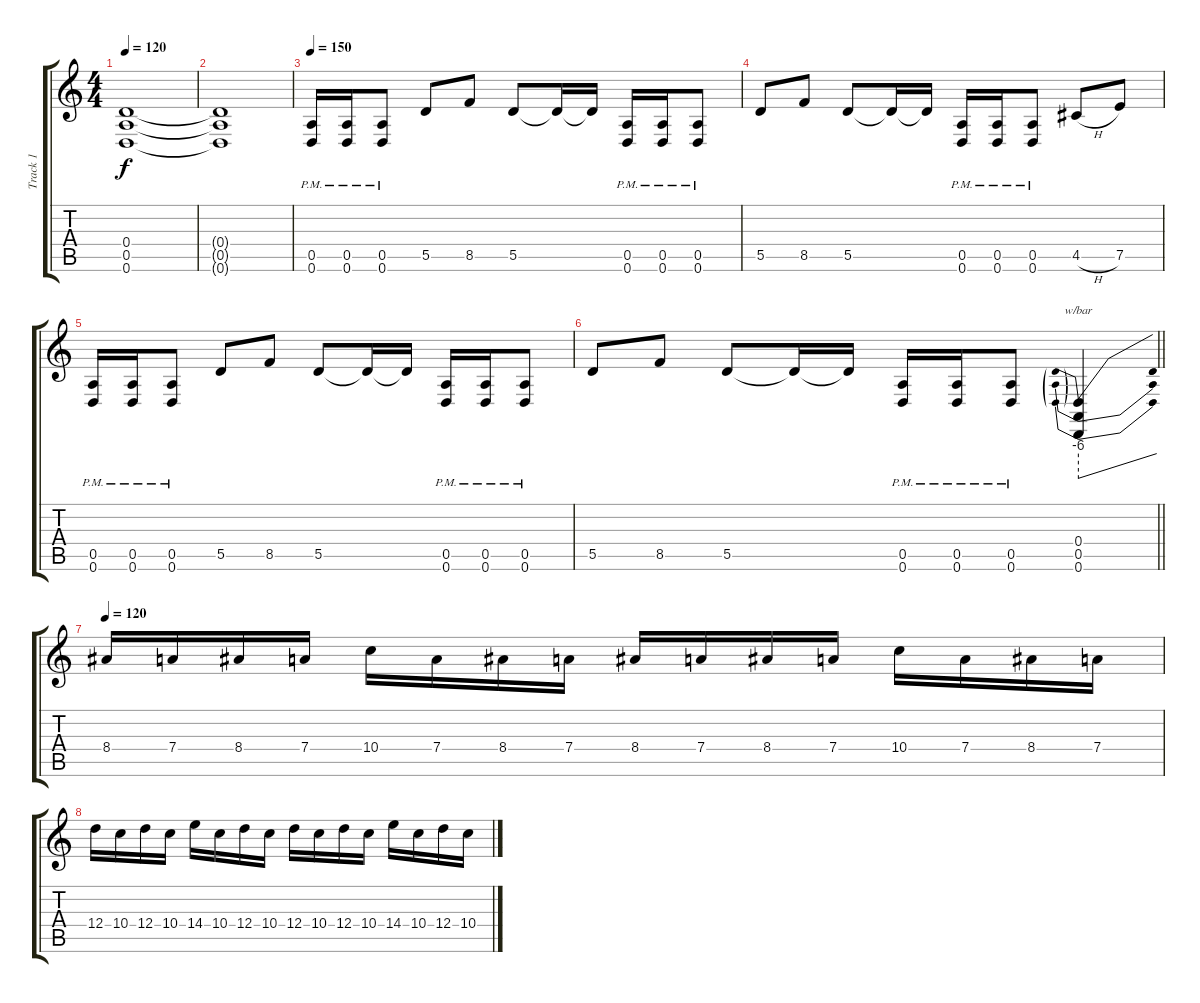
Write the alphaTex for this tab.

\track ("Track 1" "Track 1") {instrument distortionguitar}
\staff {score tabs}
\tuning (E4 B3 G3 D3 A2 D2) {hide}
\ts (4 4)
\tempo 120
\clef g2
\ks c
(0.4 0.5 0.6).1{dy f} |
(0.4{t} 0.5{t} 0.6{t}).1 |
\tempo 150
(0.5{pm} 0.6{pm}).16 (0.5{pm} 0.6{pm}).16 (0.5{pm} 0.6{pm}).8 5.5.8 8.5.8 5.5.8 5.5{t}.16 5.5{t}.16 (0.5{pm} 0.6{pm}).16 (0.5{pm} 0.6{pm}).16 (0.5{pm} 0.6{pm}).8 |
5.5.8 8.5.8 5.5.8 5.5{t}.16 5.5{t}.16 (0.5{pm} 0.6{pm}).16 (0.5{pm} 0.6{pm}).16 (0.5{pm} 0.6{pm}).8 4.5{h}.8 7.5.8 |
(0.5{pm} 0.6{pm}).16 (0.5{pm} 0.6{pm}).16 (0.5{pm} 0.6{pm}).8 5.5.8 8.5.8 5.5.8 5.5{t}.16 5.5{t}.16 (0.5{pm} 0.6{pm}).16 (0.5{pm} 0.6{pm}).16 (0.5{pm} 0.6{pm}).8 |
\barLineRight lightlight
5.5.8 8.5.8 5.5.8 5.5{t}.16 5.5{t}.16 (0.5{pm} 0.6{pm}).16 (0.5{pm} 0.6{pm}).16 (0.5{pm} 0.6{pm}).8 (0.4 0.5 0.6).4{tbe (predivedive default 0 -24 60 0)} |
\tempo 120
8.4.16 7.4.16 8.4.16 7.4.16 10.4.16 7.4.16 8.4.16 7.4.16 8.4.16 7.4.16 8.4.16 7.4.16 10.4.16 7.4.16 8.4.16 7.4.16 |
12.4.16 10.4.16 12.4.16 10.4.16 14.4.16 10.4.16 12.4.16 10.4.16 12.4.16 10.4.16 12.4.16 10.4.16 14.4.16 10.4.16 12.4.16 10.4.16
